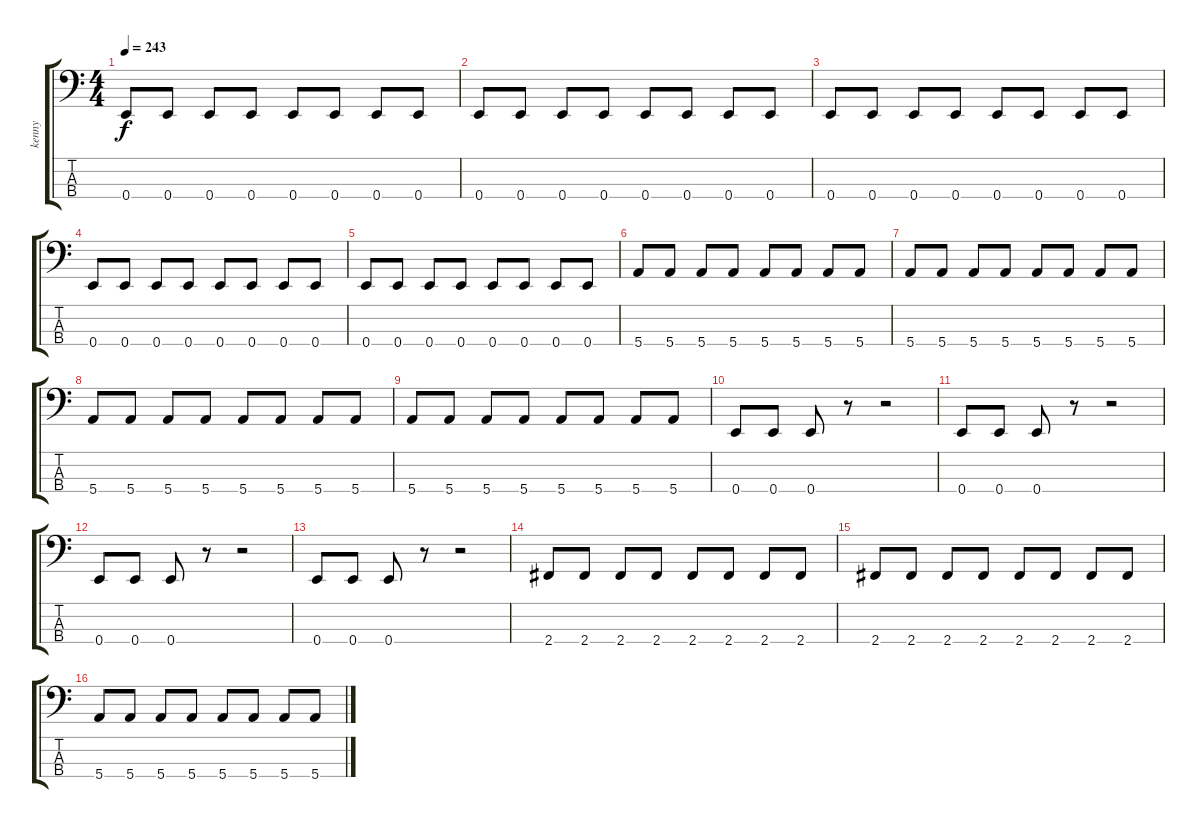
\track ("kenny" "kenny") {instrument electricbasspick}
\staff {score tabs}
\tuning (G2 D2 A1 E1) {hide}
\ts (4 4)
\tempo 243
\clef f4
\ks c
0.4.8{dy f} 0.4.8 0.4.8 0.4.8 0.4.8 0.4.8 0.4.8 0.4.8 |
0.4.8 0.4.8 0.4.8 0.4.8 0.4.8 0.4.8 0.4.8 0.4.8 |
0.4.8 0.4.8 0.4.8 0.4.8 0.4.8 0.4.8 0.4.8 0.4.8 |
0.4.8 0.4.8 0.4.8 0.4.8 0.4.8 0.4.8 0.4.8 0.4.8 |
0.4.8 0.4.8 0.4.8 0.4.8 0.4.8 0.4.8 0.4.8 0.4.8 |
5.4.8 5.4.8 5.4.8 5.4.8 5.4.8 5.4.8 5.4.8 5.4.8 |
5.4.8 5.4.8 5.4.8 5.4.8 5.4.8 5.4.8 5.4.8 5.4.8 |
5.4.8 5.4.8 5.4.8 5.4.8 5.4.8 5.4.8 5.4.8 5.4.8 |
5.4.8 5.4.8 5.4.8 5.4.8 5.4.8 5.4.8 5.4.8 5.4.8 |
0.4.8 0.4.8 0.4.8 r.8 r.2 |
0.4.8 0.4.8 0.4.8 r.8 r.2 |
0.4.8 0.4.8 0.4.8 r.8 r.2 |
0.4.8 0.4.8 0.4.8 r.8 r.2 |
2.4.8 2.4.8 2.4.8 2.4.8 2.4.8 2.4.8 2.4.8 2.4.8 |
2.4.8 2.4.8 2.4.8 2.4.8 2.4.8 2.4.8 2.4.8 2.4.8 |
5.4.8 5.4.8 5.4.8 5.4.8 5.4.8 5.4.8 5.4.8 5.4.8
